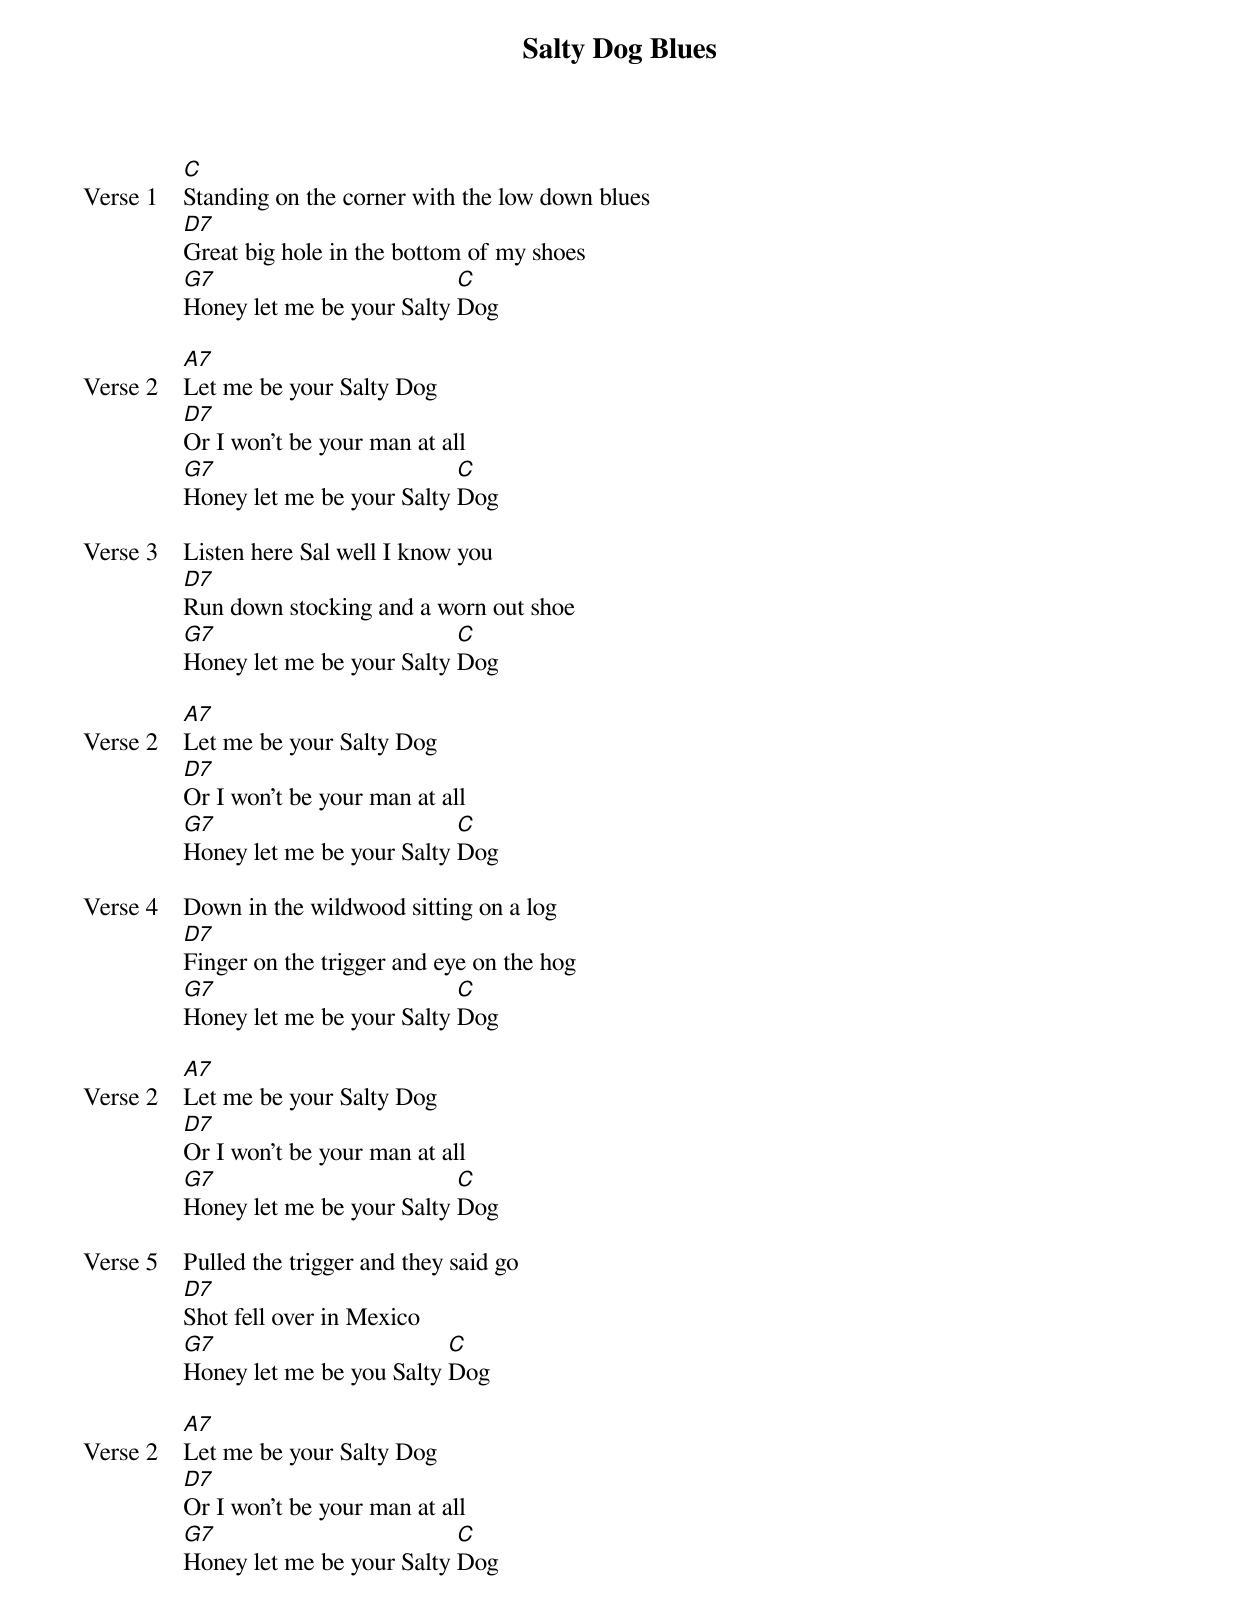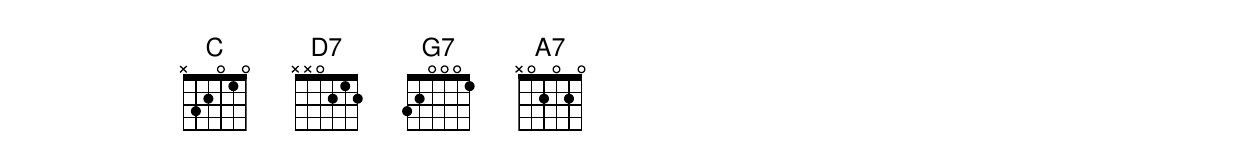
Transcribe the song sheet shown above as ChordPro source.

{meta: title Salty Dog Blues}
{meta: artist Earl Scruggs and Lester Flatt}
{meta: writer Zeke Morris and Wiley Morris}

{start_of_verse: Verse 1}
[C]Standing on the corner with the low down blues
[D7]Great big hole in the bottom of my shoes
[G7]Honey let me be your Salty [C]Dog
{end_of_verse}

{start_of_verse: Verse 2}
[A7]Let me be your Salty Dog
[D7]Or I won't be your man at all
[G7]Honey let me be your Salty [C]Dog
{end_of_verse}

{start_of_verse: Verse 3}
Listen here Sal well I know you
[D7]Run down stocking and a worn out shoe
[G7]Honey let me be your Salty [C]Dog
{end_of_verse}

{start_of_verse: Verse 2}
[A7]Let me be your Salty Dog
[D7]Or I won't be your man at all
[G7]Honey let me be your Salty [C]Dog
{end_of_verse}

{start_of_verse: Verse 4}
Down in the wildwood sitting on a log
[D7]Finger on the trigger and eye on the hog
[G7]Honey let me be your Salty [C]Dog
{end_of_verse}

{start_of_verse: Verse 2}
[A7]Let me be your Salty Dog
[D7]Or I won't be your man at all
[G7]Honey let me be your Salty [C]Dog
{end_of_verse}

{start_of_verse: Verse 5}
Pulled the trigger and they said go
[D7]Shot fell over in Mexico
[G7]Honey let me be you Salty [C]Dog
{end_of_verse}

{start_of_verse: Verse 2}
[A7]Let me be your Salty Dog
[D7]Or I won't be your man at all
[G7]Honey let me be your Salty [C]Dog
{end_of_verse}
